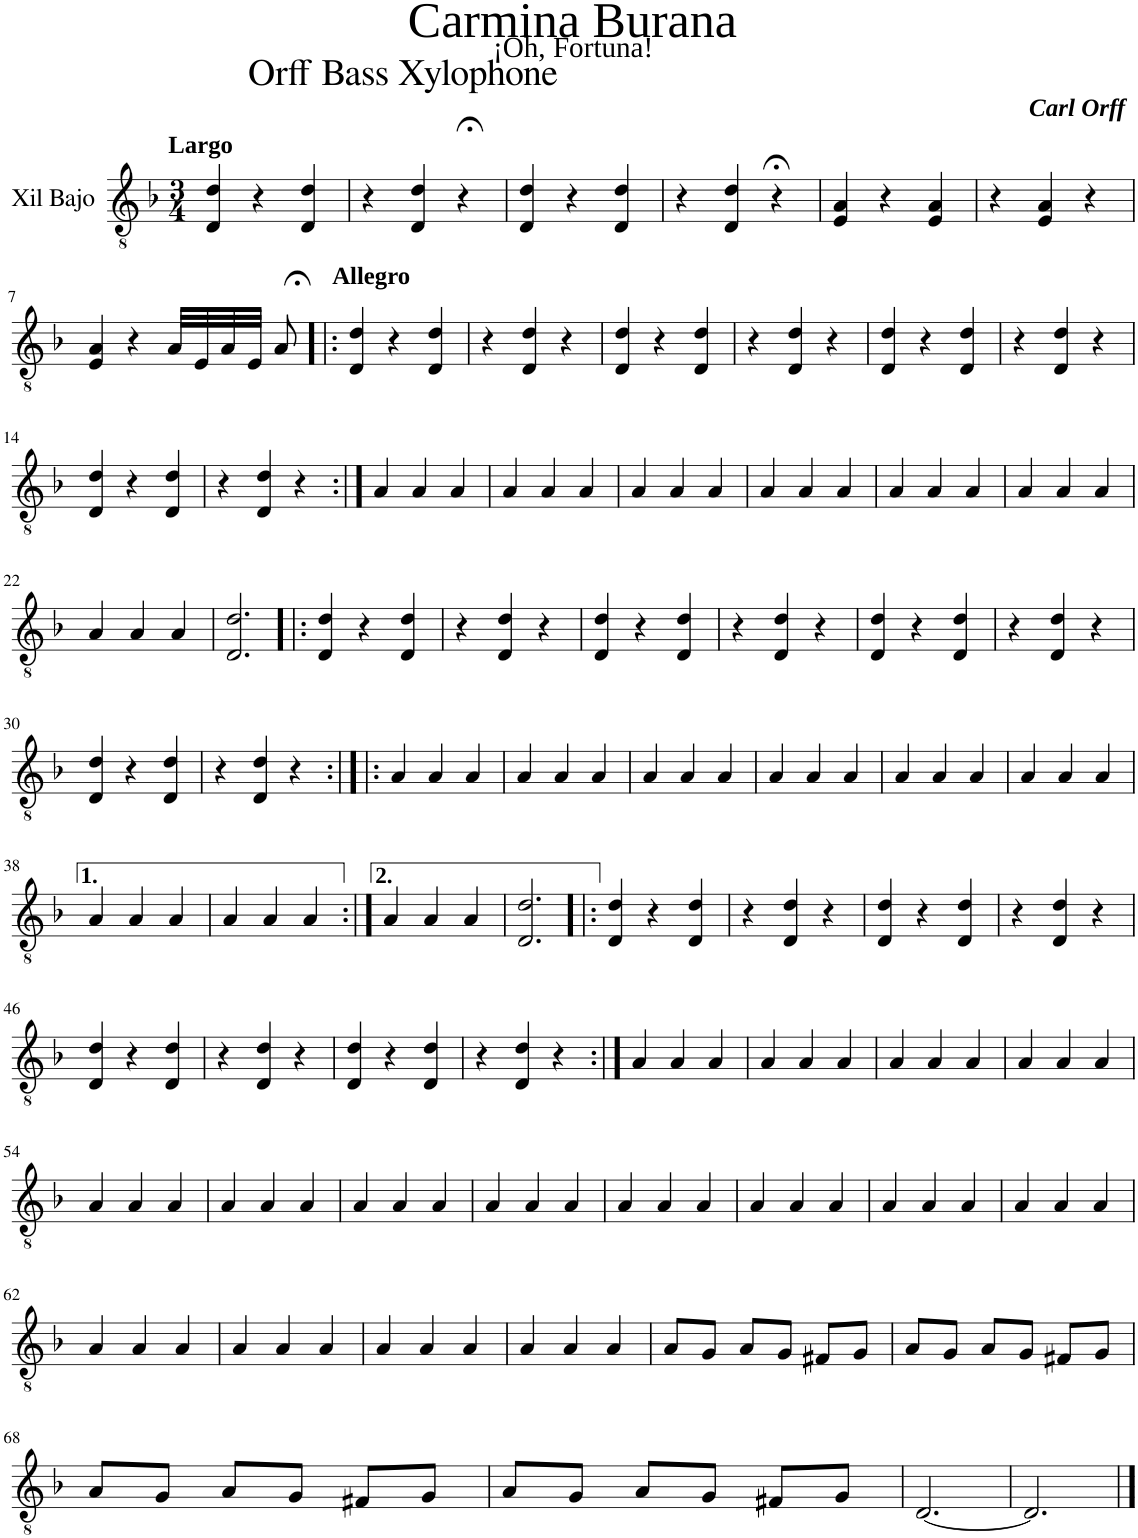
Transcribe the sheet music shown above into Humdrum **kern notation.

**kern
*part1
*staff1
*I"Xil Bajo
*clefGv2
*k[b-]
*M3/4
=1
!LO:TX:a:B:t=Largo
4D/ 4d/
4r
4D/ 4d/
=2
4r
4D/ 4d/
4r;<
=3
4D/ 4d/
4r
4D/ 4d/
=4
4r
4D/ 4d/
4r;<
=5
4E/ 4A/
4r
4E/ 4A/
=6
4r
4E/ 4A/
4r
!!LO:LB:g=z
=7
4E/ 4A/
4r
32A/LLL
32E/
32A/
32E/JJJ
8A;</
=8!|:
!LO:TX:a:B:t=Allegro
4D/ 4d/
4r
4D/ 4d/
=9
4r
4D/ 4d/
4r
=10
4D/ 4d/
4r
4D/ 4d/
=11
4r
4D/ 4d/
4r
=12
4D/ 4d/
4r
4D/ 4d/
=13
4r
4D/ 4d/
4r
!!LO:LB:g=z
=14
4D/ 4d/
4r
4D/ 4d/
=15
4r
4D/ 4d/
4r
=16:|!
4A/
4A/
4A/
=17
4A/
4A/
4A/
=18
4A/
4A/
4A/
=19
4A/
4A/
4A/
=20
4A/
4A/
4A/
=21
4A/
4A/
4A/
!!LO:LB:g=z
=22
4A/
4A/
4A/
=23
2.D/ 2.d/
=24!|:
4D/ 4d/
4r
4D/ 4d/
=25
4r
4D/ 4d/
4r
=26
4D/ 4d/
4r
4D/ 4d/
=27
4r
4D/ 4d/
4r
=28
4D/ 4d/
4r
4D/ 4d/
=29
4r
4D/ 4d/
4r
!!LO:LB:g=z
=30
4D/ 4d/
4r
4D/ 4d/
=31
4r
4D/ 4d/
4r
=32:|!|:
4A/
4A/
4A/
=33
4A/
4A/
4A/
=34
4A/
4A/
4A/
=35
4A/
4A/
4A/
=36
4A/
4A/
4A/
=37
4A/
4A/
4A/
!!LO:LB:g=z
=38
4A/
4A/
4A/
=39
4A/
4A/
4A/
=40:|!
4A/
4A/
4A/
=41
2.D/ 2.d/
=42!|:
4D/ 4d/
4r
4D/ 4d/
=43
4r
4D/ 4d/
4r
=44
4D/ 4d/
4r
4D/ 4d/
=45
4r
4D/ 4d/
4r
!!LO:LB:g=z
=46
4D/ 4d/
4r
4D/ 4d/
=47
4r
4D/ 4d/
4r
=48
4D/ 4d/
4r
4D/ 4d/
=49
4r
4D/ 4d/
4r
=50:|!
4A/
4A/
4A/
=51
4A/
4A/
4A/
=52
4A/
4A/
4A/
=53
4A/
4A/
4A/
!!LO:LB:g=z
=54
4A/
4A/
4A/
=55
4A/
4A/
4A/
=56
4A/
4A/
4A/
=57
4A/
4A/
4A/
=58
4A/
4A/
4A/
=59
4A/
4A/
4A/
=60
4A/
4A/
4A/
=61
4A/
4A/
4A/
!!LO:LB:g=z
=62
4A/
4A/
4A/
=63
4A/
4A/
4A/
=64
4A/
4A/
4A/
=65
4A/
4A/
4A/
=66
8A/L
8G/J
8A/L
8G/J
8F#X/L
8G/J
=67
8A/L
8G/J
8A/L
8G/J
8F#X/L
8G/J
!!LO:LB:g=z
=68
8A/L
8G/J
8A/L
8G/J
8F#X/L
8G/J
=69
8A/L
8G/J
8A/L
8G/J
8F#X/L
8G/J
=70
[2.D/
=71
2.D/]
==
*-
